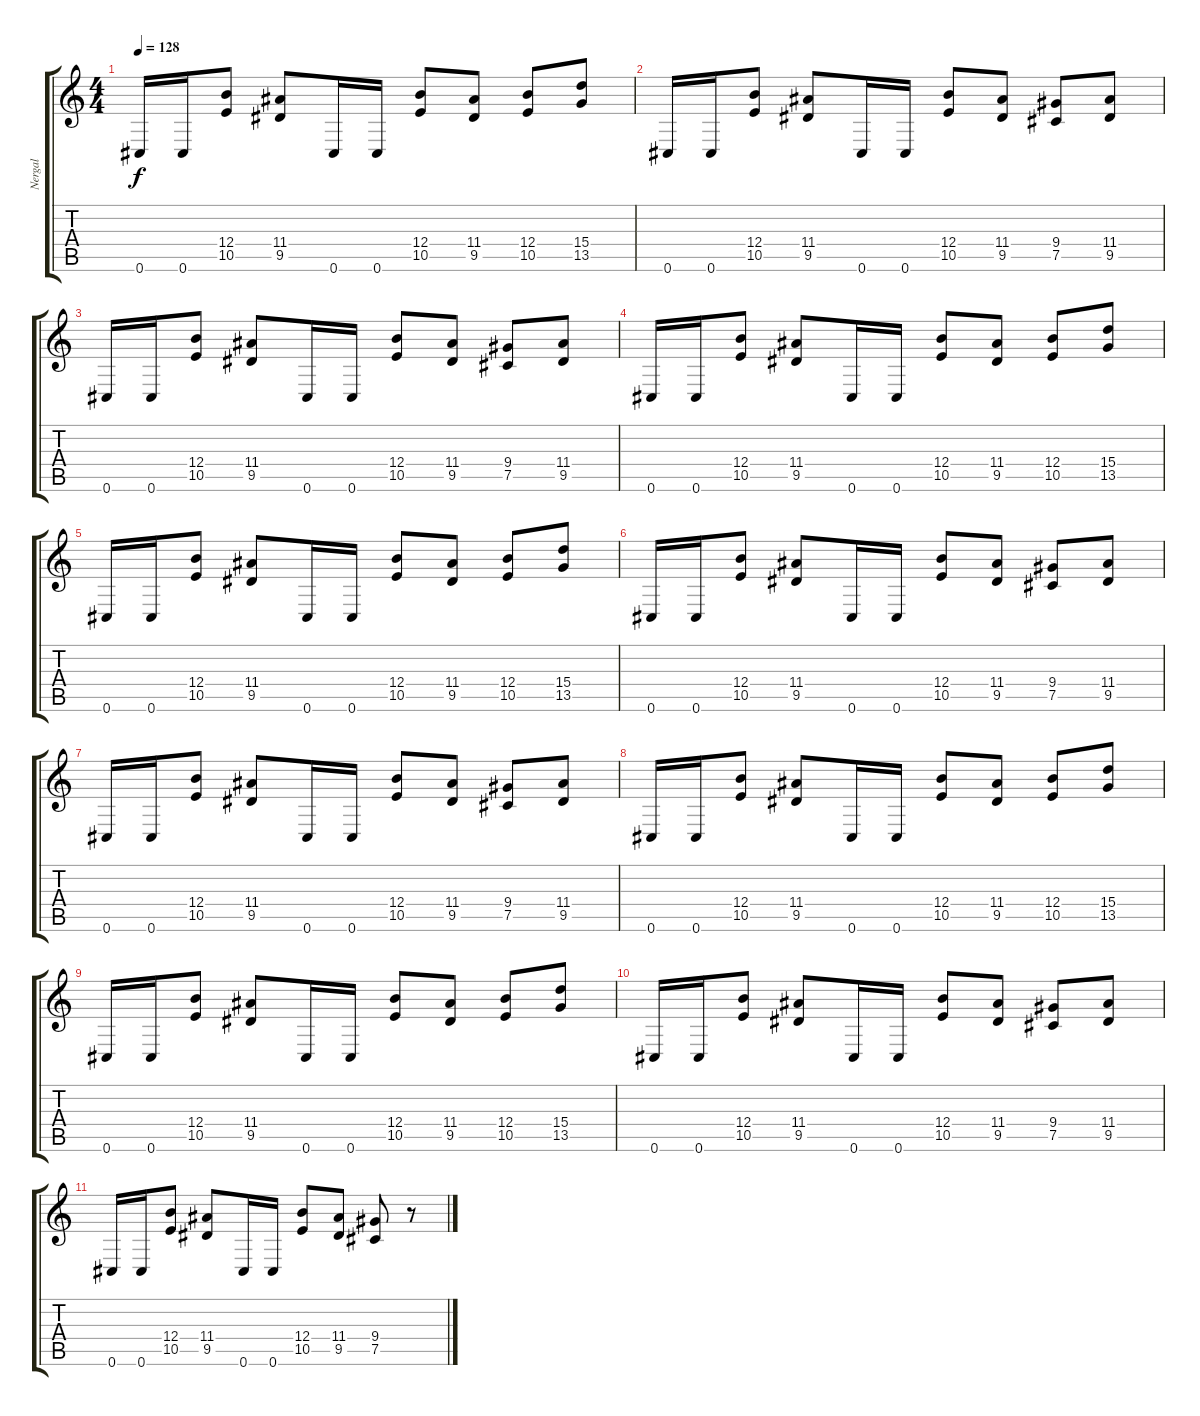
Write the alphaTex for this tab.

\track ("Nergal" "Nergal") {instrument distortionguitar}
\staff {score tabs}
\tuning (Db4 Ab3 E3 B2 Gb2 Db2) {hide}
\ts (4 4)
\tempo 128
\clef g2
\ks c
0.6.16{dy f} 0.6.16 (12.4 10.5).8 (11.4 9.5).8 0.6.16 0.6.16 (12.4 10.5).8 (11.4 9.5).8 (12.4 10.5).8 (15.4 13.5).8 |
0.6.16 0.6.16 (12.4 10.5).8 (11.4 9.5).8 0.6.16 0.6.16 (12.4 10.5).8 (11.4 9.5).8 (9.4 7.5).8 (11.4 9.5).8 |
0.6.16 0.6.16 (12.4 10.5).8 (11.4 9.5).8 0.6.16 0.6.16 (12.4 10.5).8 (11.4 9.5).8 (9.4 7.5).8 (11.4 9.5).8 |
0.6.16 0.6.16 (12.4 10.5).8 (11.4 9.5).8 0.6.16 0.6.16 (12.4 10.5).8 (11.4 9.5).8 (12.4 10.5).8 (15.4 13.5).8 |
0.6.16 0.6.16 (12.4 10.5).8 (11.4 9.5).8 0.6.16 0.6.16 (12.4 10.5).8 (11.4 9.5).8 (12.4 10.5).8 (15.4 13.5).8 |
0.6.16 0.6.16 (12.4 10.5).8 (11.4 9.5).8 0.6.16 0.6.16 (12.4 10.5).8 (11.4 9.5).8 (9.4 7.5).8 (11.4 9.5).8 |
0.6.16 0.6.16 (12.4 10.5).8 (11.4 9.5).8 0.6.16 0.6.16 (12.4 10.5).8 (11.4 9.5).8 (9.4 7.5).8 (11.4 9.5).8 |
0.6.16 0.6.16 (12.4 10.5).8 (11.4 9.5).8 0.6.16 0.6.16 (12.4 10.5).8 (11.4 9.5).8 (12.4 10.5).8 (15.4 13.5).8 |
0.6.16 0.6.16 (12.4 10.5).8 (11.4 9.5).8 0.6.16 0.6.16 (12.4 10.5).8 (11.4 9.5).8 (12.4 10.5).8 (15.4 13.5).8 |
0.6.16 0.6.16 (12.4 10.5).8 (11.4 9.5).8 0.6.16 0.6.16 (12.4 10.5).8 (11.4 9.5).8 (9.4 7.5).8 (11.4 9.5).8 |
0.6.16 0.6.16 (12.4 10.5).8 (11.4 9.5).8 0.6.16 0.6.16 (12.4 10.5).8 (11.4 9.5).8 (9.4 7.5).8 r.8
